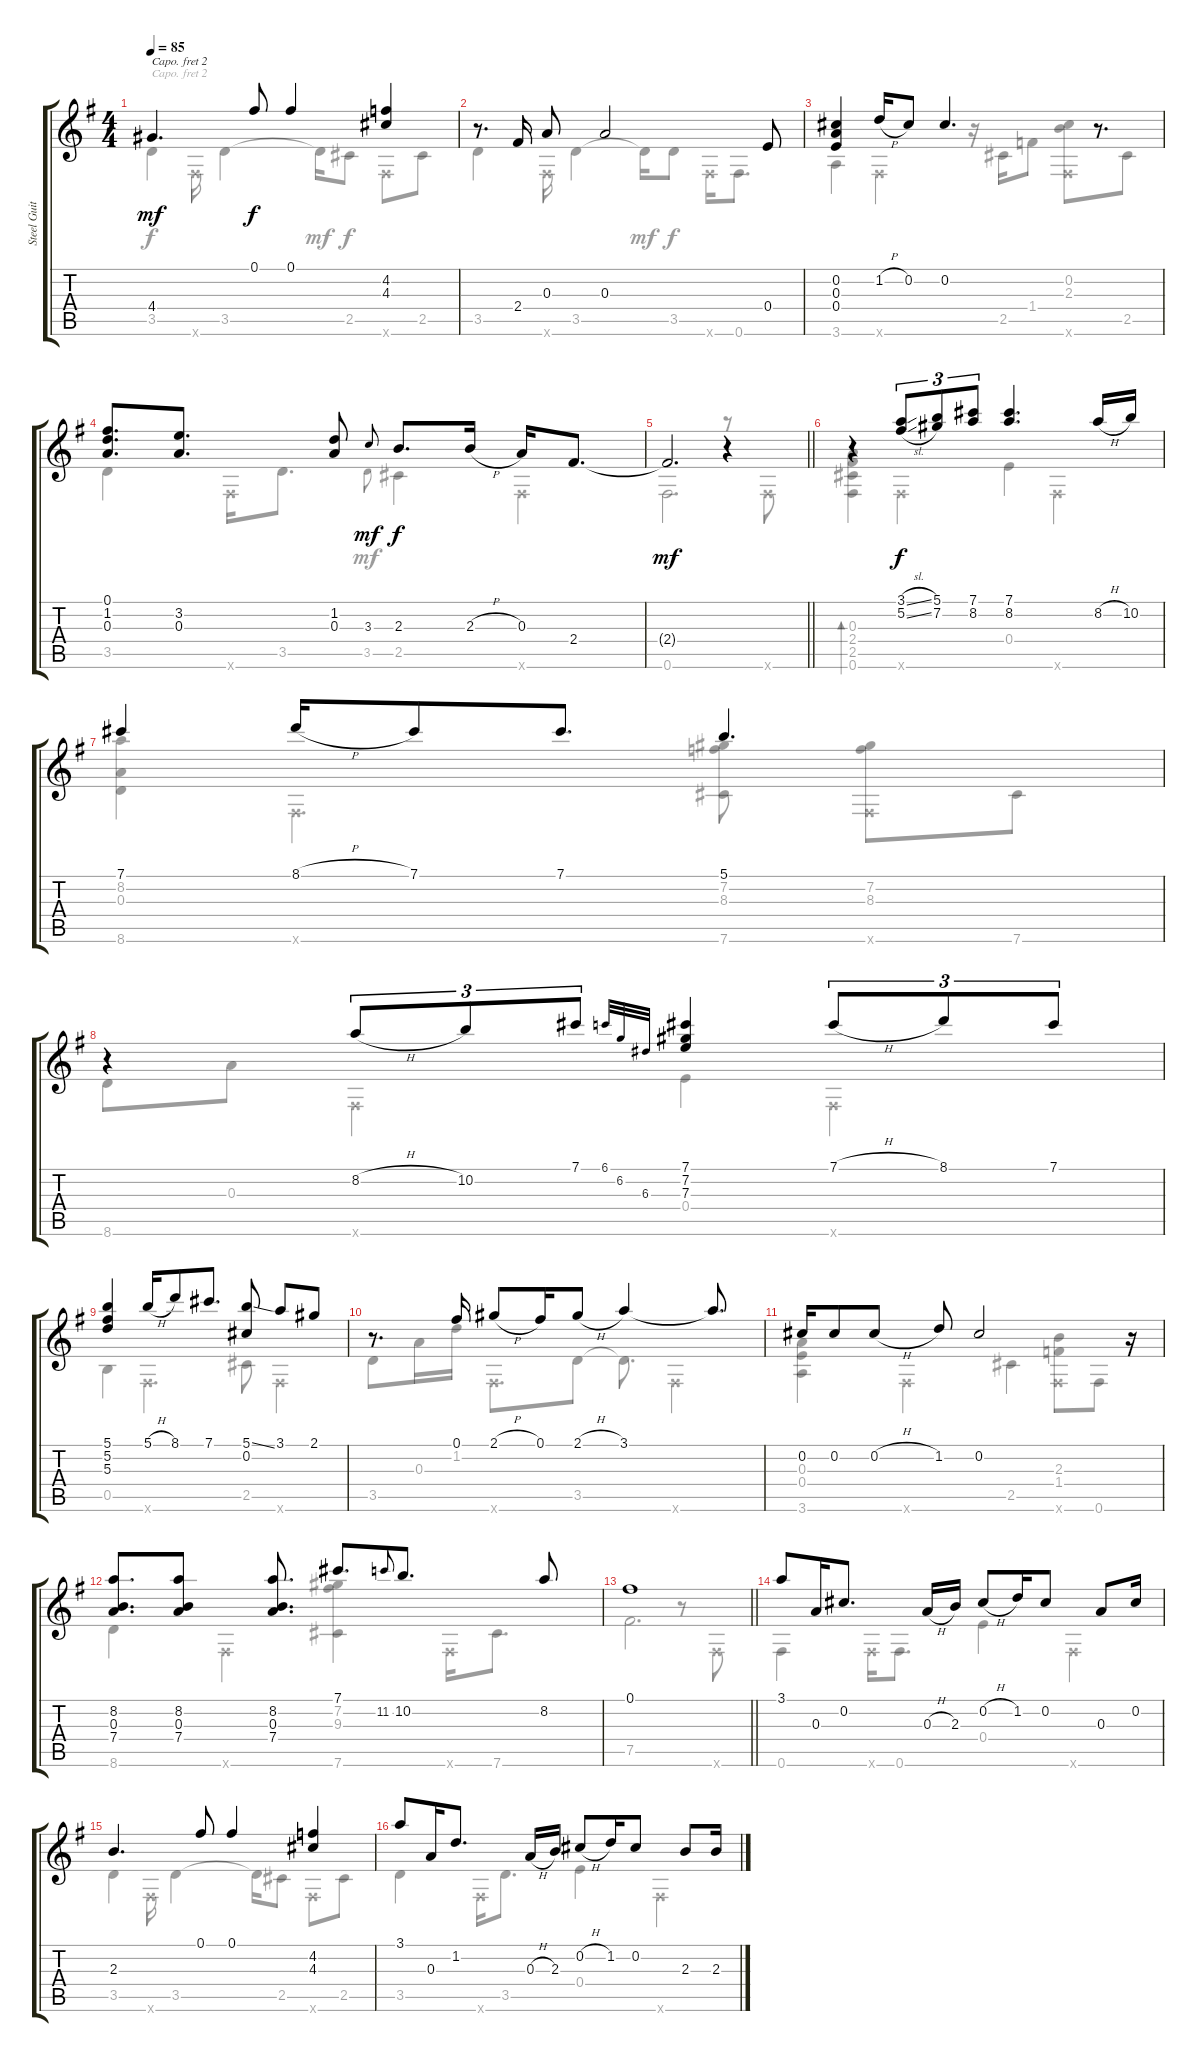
\track ("Steel Guitar" "Steel Guit") {instrument acousticguitarsteel}
\staff {score tabs}
\capo 2
\tuning (E4 B3 G3 D3 A2 E2) {hide}
\voice
\ts (4 4)
\tempo 85
\clef g2
\ks eminor
4.4{t}.4{d dy mf} 0.1.8{dy f} 0.1.4 (4.2 4.3).4 |
r.8{d} 2.4.16 0.3.8 0.3.2 0.4.8 |
(0.2 0.3 0.4).4 1.2{h}.16 0.2.8 0.2.4{d} r.8{d} |
(0.1 1.2 0.3).8{d} (3.2 0.3).8{d} (1.2 0.3).8 3.3.8{gr onbeat dy mf} 2.3.8{d dy f} 2.3{h}.16 0.3.16 2.4.8{d} |
\barLineRight lightlight
2.4{t}.2{d dy mf} r.4 |
r.4 (3.1{sl} 5.2{sl}).8{tu (3 2) dy f} (5.1 7.2).8{tu (3 2)} (7.1 8.2).8{tu (3 2)} (7.1 8.2).4{d} 8.2{h}.16 10.2.16 |
7.1.4 8.1{h}.16 7.1.8 7.1.8{d} 5.1.4{d} |
r.4 8.2{h}.8{tu (3 2)} 10.2.8{tu (3 2)} 7.1.8{tu (3 2)} 6.1.32{gr onbeat} 6.2.32{gr onbeat} 6.3.32{gr onbeat} (7.1 7.2 7.3).4 7.1{h}.8{tu (3 2)} 8.1.8{tu (3 2)} 7.1.8{tu (3 2)} |
(5.1 5.2 5.3).4 5.1{h}.16 8.1.8 7.1.8{d} (5.1{ss} 0.2).8 3.1.8 2.1.8 |
r.8{d} 0.1.16 2.1{h}.8 0.1.16 2.1{h}.8 3.1.4 3.1{t}.8{d} |
0.2.16 0.2.8 0.2{h}.8 1.2.8 0.2.2 r.16 |
(8.2 0.3 7.4).8{d} (8.2 0.3 7.4).8 (8.2 0.3 7.4).8{d} 7.1.8{d} 11.2.8{gr onbeat} 10.2.8{d} 8.2.8 |
\barLineRight lightlight
0.1.1 |
3.1.8 0.3.16 0.2.8{d} 0.3{h}.16 2.3.16 0.2{h}.8 1.2.16 0.2.8 0.3.8 0.2.16 |
2.3.4{d} 0.1.8 0.1.4 (4.2 4.3).4 |
3.1.8 0.3.16 1.2.8{d} 0.3{h}.16 2.3.16 0.2{h}.8 1.2.16 0.2.8 2.3.8 2.3.16
\voice
\clef g2
\ottava regular
\simile none
\ks eminor
3.5.4{dy f} 0.6{x}.16 3.5.4 3.5{t}.16{dy mf} 2.5.8{dy f} 0.6{x}.8 2.5.8 |
3.5.4 0.6{x}.16 3.5.4 3.5{t}.16{dy mf} 3.5.8{dy f} 0.6{x}.16 0.6.8{d} |
3.6.4 0.6{x}.4 r.16 2.5.16 1.4.8 (0.2 2.3 0.6{x}).8 2.5.8 |
3.5.4 0.6{x}.16 3.5.8{d} 3.5.8{gr onbeat dy mf} 2.5.4{dy f} 0.6{x}.4 |
\barLineRight lightlight
0.6.2{d} r.8 0.6{x}.8 |
(0.3 2.4 2.5 0.6).4{bd 30} 0.6{x}.4 0.4.4 0.6{x}.4 |
(8.2 0.3 8.6).4 0.6{x}.4{d} (7.2 8.3 7.6).8 (7.2 8.3 0.6{x}).8 7.6.8 |
8.6.8 0.3.8 0.6{x}.4 0.4.4 0.6{x}.4 |
0.5.4 0.6{x}.4{d} 2.5.8 0.6{x}.4 |
3.5.8 0.3.16 1.2.16 0.6{x}.8{d} 3.5.8 3.5{t}.8{d} 0.6{x}.4 |
(0.3 0.4 3.6).4 0.6{x}.4 2.5.4 (2.3 1.4 0.6{x}).8 0.6.8 |
8.6.4 0.6{x}.4 (7.2 9.3 7.6).4 0.6{x}.16 7.6.8{d} |
\barLineRight lightlight
7.5.2{d} r.8 0.6{x}.8 |
0.6.4 0.6{x}.16 0.6.8{d} 0.4.4 0.6{x}.4 |
3.5.4 0.6{x}.16 3.5.4 3.5{t}.16 2.5.8 0.6{x}.8 2.5.8 |
3.5.4 0.6{x}.16 3.5.8{d} 0.4.4 0.6{x}.4
